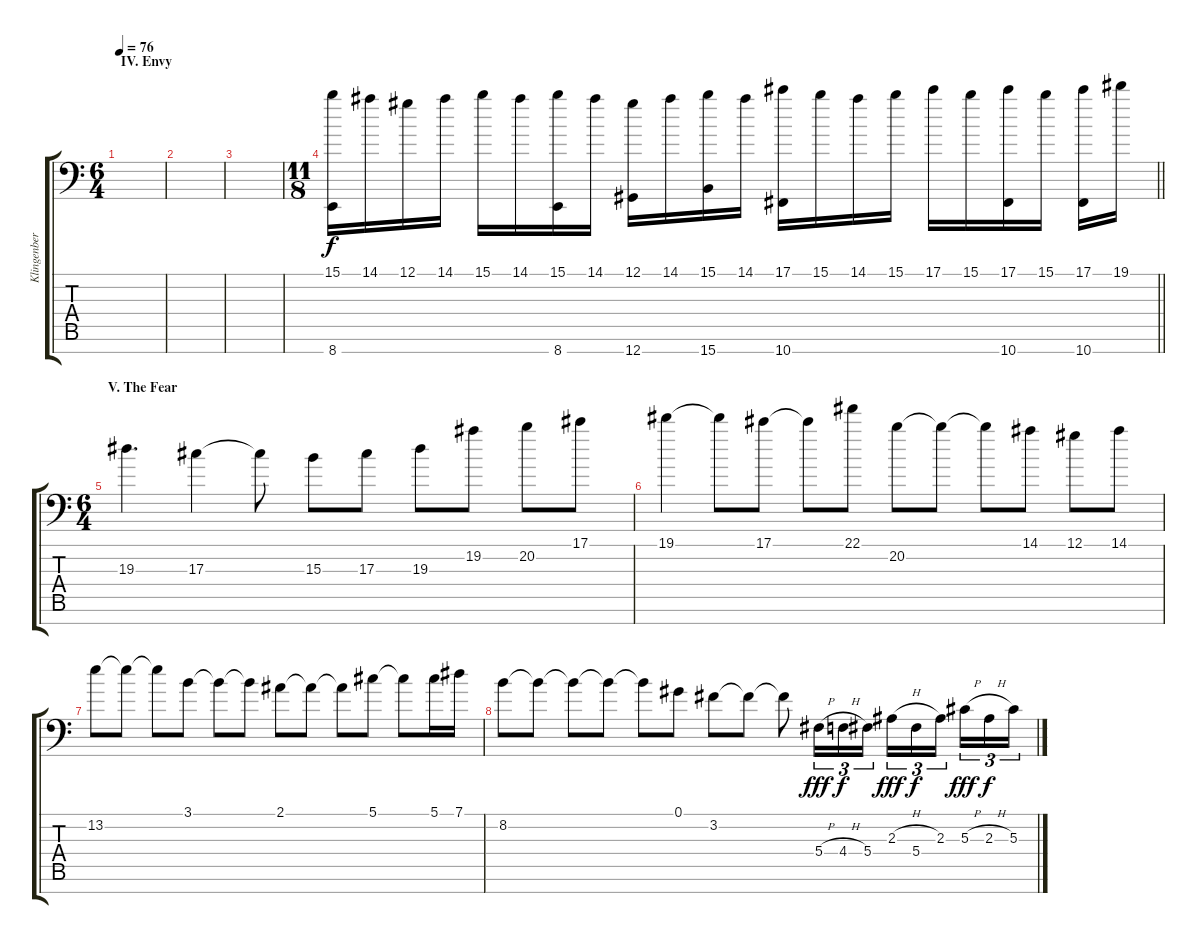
\track ("Klingenberg (Strings)" "Klingenber") {instrument stringensemble2}
\staff {score tabs}
\tuning (Ab4 Eb4 Ab3 Db3 Ab2 Eb2 Ab1) {hide}
\ts (6 4)
\section ("" "IV. Envy")
\tempo 76
\clef f4
\ks c
|
|
|
\ts (11 8)
\barLineRight lightlight
(15.1 8.7).16 14.1.16 12.1.16 14.1.16 15.1.16 14.1.16 (15.1 8.7).16 14.1.16 (12.1 12.7).16 14.1.16 (15.1 15.7).16 14.1.16 (17.1 10.7).16 15.1.16 14.1.16 15.1.16 17.1.16 15.1.16 (17.1 10.7).16 15.1.16 (17.1 10.7).16 19.1.16 |
\ts (6 4)
\section ("" "V. The Fear")
19.3.4{d} 17.3.4 17.3{t}.8 15.3.8 17.3.8 19.3.8 19.2.8 20.2.8 17.1.8 |
19.1.4 19.1{t}.8 17.1.8 17.1{t}.8 22.1.8 20.2.8 20.2{t}.8 20.2{t}.8 14.1.8 12.1.8 14.1.8 |
13.2.8 13.2{t}.8 13.2{t}.8 3.1.8 3.1{t}.8 3.1{t}.8 2.1.8 2.1{t}.8 2.1{t}.8 5.1.8 5.1{t}.8 5.1.16 7.1.16 |
8.2.8 8.2{t}.8 8.2{t}.8 8.2{t}.8 8.2{t}.8 0.1.8 3.2.8 3.2{t}.8 3.2{t}.8 5.4{h}.16{tu (3 2) dy fff} 4.4{h}.16{tu (3 2) dy f} 5.4.16{tu (3 2) beam splitsecondary} 2.3{h}.16{tu (3 2) dy fff} 5.4.16{tu (3 2) dy f} 2.3.16{tu (3 2) beam splitsecondary} 5.3{h}.16{tu (3 2) dy fff} 2.3{h}.16{tu (3 2) dy f} 5.3.16{tu (3 2)}
